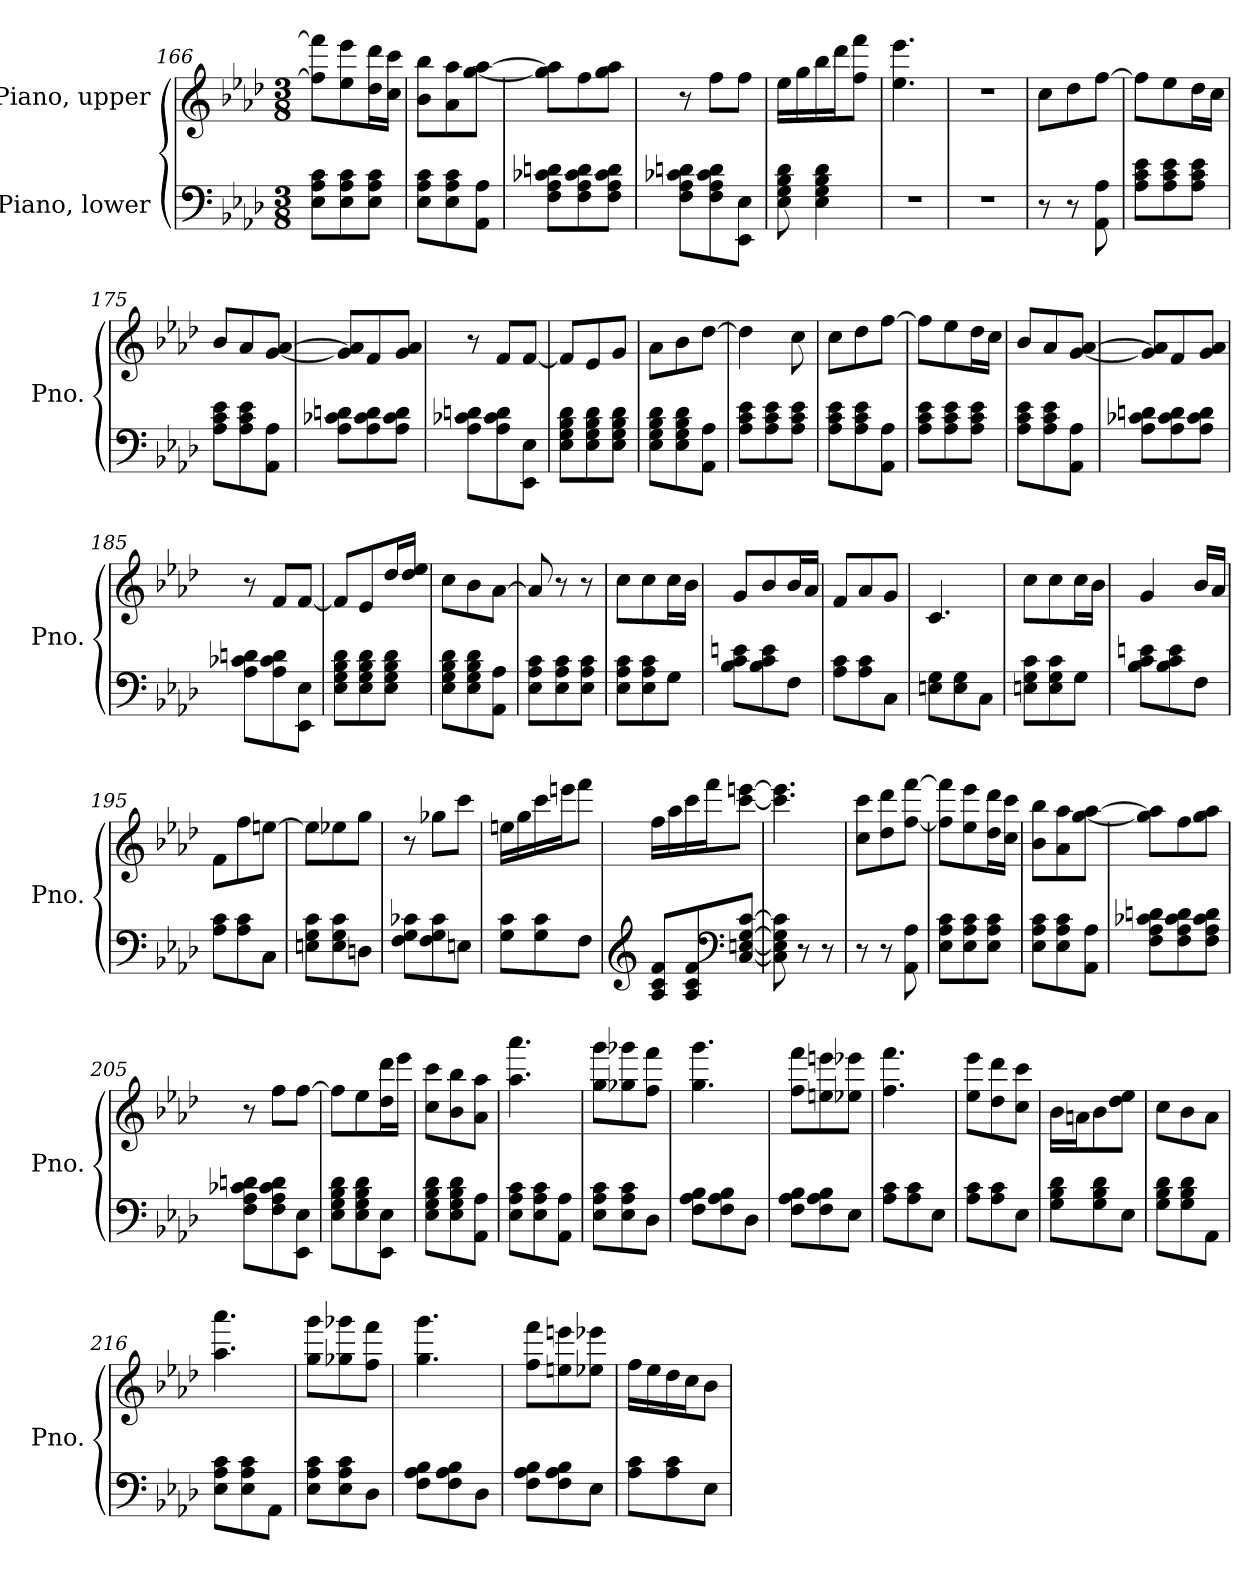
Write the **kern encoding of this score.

**kern	**kern
*part2	*part1
*staff2	*staff1
*I"Piano, lower	*I"Piano, upper
*I'Pno.	*I'Pno.
*clefF4	*clefG2
*k[b-e-a-d-]	*k[b-e-a-d-]
*M3/8	*M3/8
=166	=166
8E-\ 8A-\ 8c\L	8ff\] 8fff\]L
8E-\ 8A-\ 8c\	8ee-\ 8eee-\
8E-\ 8A-\ 8c\J	16dd-\ 16ddd-\L
.	16cc\ 16ccc\JJ
=167	=167
8E-\ 8A-\ 8c\L	8b-\ 8bb-\L
8E-\ 8A-\ 8c\	8a-\ 8aa-\
8AA-\ 8A-\J	[8gg\ [8aa-\J
=168	=168
8F\ 8A-\ 8c-X\ 8dn\L	8gg\] 8aa-\]L
8F\ 8A-\ 8c-\ 8d\	8ff\
8F\ 8A-\ 8c-\ 8d\J	8gg\ 8aa-\J
=169	=169
8F\ 8A-\ 8c-X\ 8dn\L	8r
8F\ 8A-\ 8c-\ 8d\	8ff\L
8EE-\ 8E-\J	8ff\J
!!LO:PB:g=z
=170	=170
8E-\ 8G\ 8B-\ 8d-\	16ee-\LL
.	16gg\
4E-\ 4G\ 4B-\ 4d-\	16bb-\
.	16ddd-\J
.	8ff\ 8fff\J
=171	=171
4.r	4.ee-\ 4.eee-\
=172	=172
4.r	4.r
=173	=173
8r	8cc\L
8r	8dd-\
8AA-\ 8A-\	[8ff\J
=174	=174
8A-\ 8c\ 8e-\L	8ff\L]
8A-\ 8c\ 8e-\	8ee-\
8A-\ 8c\ 8e-\J	16dd-\L
.	16cc\JJ
=175	=175
8A-\ 8c\ 8e-\L	8b-/L
8A-\ 8c\ 8e-\	8a-/
8AA-\ 8A-\J	[8g/ [8a-/J
=176	=176
8A-\ 8c-X\ 8dn\L	8g/] 8a-/]L
8A-\ 8c-\ 8d\	8f/
8A-\ 8c-\ 8d\J	8g/ 8a-/J
=177	=177
8A-\ 8c-X\ 8dn\L	8r
8A-\ 8c-\ 8d\	8f/L
8EE-\ 8E-\J	[8f/J
!!LO:LB:g=z
=178	=178
8E-\ 8G\ 8B-\ 8d-\L	8f/L]
8E-\ 8G\ 8B-\ 8d-\	8e-/
8E-\ 8G\ 8B-\ 8d-\J	8g/J
=179	=179
8E-\ 8G\ 8B-\ 8d-\L	8a-\L
8E-\ 8G\ 8B-\ 8d-\	8b-\
8AA-\ 8A-\J	[8dd-\J
=180	=180
8A-\ 8c\ 8e-\L	4dd-\]
8A-\ 8c\ 8e-\	.
8A-\ 8c\ 8e-\J	8cc\
=181	=181
8A-\ 8c\ 8e-\L	8cc\L
8A-\ 8c\ 8e-\	8dd-\
8AA-\ 8A-\J	[8ff\J
=182	=182
8A-\ 8c\ 8e-\L	8ff\L]
8A-\ 8c\ 8e-\	8ee-\
8A-\ 8c\ 8e-\J	16dd-\L
.	16cc\JJ
=183	=183
8A-\ 8c\ 8e-\L	8b-/L
8A-\ 8c\ 8e-\	8a-/
8AA-\ 8A-\J	[8g/ [8a-/J
=184	=184
8A-\ 8c-X\ 8dn\L	8g/] 8a-/]L
8A-\ 8c-\ 8d\	8f/
8A-\ 8c-\ 8d\J	8g/ 8a-/J
!!LO:LB:g=z
=185	=185
8A-\ 8c-X\ 8dn\L	8r
8A-\ 8c-\ 8d\	8f/L
8EE-\ 8E-\J	[8f/J
=186	=186
8E-\ 8G\ 8B-\ 8d-\L	8f/L]
8E-\ 8G\ 8B-\ 8d-\	8e-/
8E-\ 8G\ 8B-\ 8d-\J	16dd-/L
.	16dd-/ 16ee-/JJ
=187	=187
8E-\ 8G\ 8B-\ 8d-\L	8cc\L
8E-\ 8G\ 8B-\ 8d-\	8b-\
8AA-\ 8A-\J	[8a-\J
=188	=188
8E-\ 8A-\ 8c\L	8a-/]
8E-\ 8A-\ 8c\	8r
8E-\ 8A-\ 8c\J	8r
=189	=189
8E-\ 8A-\ 8c\L	8cc\L
8E-\ 8A-\ 8c\	8cc\
8G\J	16cc\L
.	16b-\JJ
=190	=190
8B-\ 8c\ 8en\L	8g/L
8B-\ 8c\ 8e\	8b-/
8F\J	16b-/L
.	16a-/JJ
=191	=191
8A-\ 8c\L	8f/L
8A-\ 8c\	8a-/
8C\J	8g/J
!!LO:LB:g=z
=192	=192
8En\ 8G\L	4.c/
8E\ 8G\	.
8C\J	.
=193	=193
8En\ 8G\ 8c\L	8cc\L
8E\ 8G\ 8c\	8cc\
8G\J	16cc\L
.	16b-\JJ
=194	=194
8B-\ 8c\ 8en\L	4g/
8B-\ 8c\ 8e\	.
8F\J	16b-/LL
.	16a-/JJ
=195	=195
8A-\ 8c\L	8f\L
8A-\ 8c\	8ff\
8C\J	[8een\J
=196	=196
8En\ 8G\ 8c\L	8ee\L]
8E\ 8G\ 8c\	8ee-X\
8Dn\J	8gg\J
=197	=197
8F\ 8G\ 8c-X\L	8r
8F\ 8G\ 8c-\	8gg-X\L
8En\J	8ccc\J
=198	=198
8G\ 8c\L	16een\LL
.	16gg\
8G\ 8c\	16ccc\
.	16eeen\J
8F\J	8fff\J
!!LO:LB:g=z
=199	=199
*clefG2	*
8A-/ 8c/ 8f/L	16ff\LL
.	16aa-\
8A-/ 8c/ 8f/	16ccc\
.	16fff\J
*clefF4	*
[8C/ [8En/ [8G/ [8c/J	[8ccc\ [8eeen\J
=200	=200
8C\] 8E\] 8G\] 8c\]	4.ccc\] 4.eee\]
8r	.
8r	.
=201	=201
8r	8cc\ 8ccc\L
8r	8dd-\ 8ddd-\
8AA-\ 8A-\	[8ff\ [8fff\J
=202	=202
8E-\ 8A-\ 8c\L	8ff\] 8fff\]L
8E-\ 8A-\ 8c\	8ee-\ 8eee-\
8E-\ 8A-\ 8c\J	16dd-\ 16ddd-\L
.	16cc\ 16ccc\JJ
=203	=203
8E-\ 8A-\ 8c\L	8b-\ 8bb-\L
8E-\ 8A-\ 8c\	8a-\ 8aa-\
8AA-\ 8A-\J	[8gg\ [8aa-\J
=204	=204
8F\ 8A-\ 8c-X\ 8dn\L	8gg\] 8aa-\]L
8F\ 8A-\ 8c-\ 8d\	8ff\
8F\ 8A-\ 8c-\ 8d\J	8gg\ 8aa-\J
!!LO:LB:g=z
=205	=205
8F\ 8A-\ 8c-X\ 8dn\L	8r
8F\ 8A-\ 8c-\ 8d\	8ff\L
8EE-\ 8E-\J	[8ff\J
=206	=206
8E-\ 8G\ 8B-\ 8d-\L	8ff\L]
8E-\ 8G\ 8B-\ 8d-\	8ee-\
8EE-\ 8E-\J	16dd-\ 16ddd-\L
.	16eee-\JJ
=207	=207
8E-\ 8G\ 8B-\ 8d-\L	8cc\ 8ccc\L
8E-\ 8G\ 8B-\ 8d-\	8b-\ 8bb-\
8AA-\ 8A-\J	8a-\ 8aa-\J
=208	=208
8E-\ 8A-\ 8c\L	4.aa-\ 4.aaa-\
8E-\ 8A-\ 8c\	.
8AA-\ 8A-\J	.
=209	=209
8E-\ 8A-\ 8c\L	8gg\ 8ggg\L
8E-\ 8A-\ 8c\	8gg-X\ 8ggg-X\
8D-\J	8ff\ 8fff\J
=210	=210
8F\ 8A-\ 8B-\L	4.gg\ 4.ggg\
8F\ 8A-\ 8B-\	.
8D-\J	.
=211	=211
8F\ 8A-\ 8B-\L	8ff\ 8fff\L
8F\ 8A-\ 8B-\	8een\ 8eeen\
8E-\J	8ee-X\ 8eee-X\J
!!LO:PB:g=z
=212	=212
8A-\ 8c\L	4.ff\ 4.fff\
8A-\ 8c\	.
8E-\J	.
=213	=213
8A-\ 8c\L	8ee-\ 8eee-\L
8A-\ 8c\	8dd-\ 8ddd-\
8E-\J	8cc\ 8ccc\J
=214	=214
8G\ 8B-\ 8d-\L	16b-\LL
.	16an\J
8G\ 8B-\ 8d-\	8b-\
8E-\J	8dd-\ 8ee-\J
=215	=215
8G\ 8B-\ 8d-\L	8cc\L
8G\ 8B-\ 8d-\	8b-\
8AA-\J	8a-\J
=216	=216
8E-\ 8A-\ 8c\L	4.aa-\ 4.aaa-\
8E-\ 8A-\ 8c\	.
8AA-\J	.
=217	=217
8E-\ 8A-\ 8c\L	8gg\ 8ggg\L
8E-\ 8A-\ 8c\	8gg-X\ 8ggg-X\
8D-\J	8ff\ 8fff\J
=218	=218
8F\ 8A-\ 8B-\L	4.gg\ 4.ggg\
8F\ 8A-\ 8B-\	.
8D-\J	.
=219	=219
8F\ 8A-\ 8B-\L	8ff\ 8fff\L
8F\ 8A-\ 8B-\	8een\ 8eeen\
8E-\J	8ee-X\ 8eee-X\J
!!LO:LB:g=z
=220	=220
8A-\ 8c\L	16ff\LL
.	16ee-\
8A-\ 8c\	16dd-\
.	16cc\J
8E-\J	8b-\J
=	=
*-	*-
